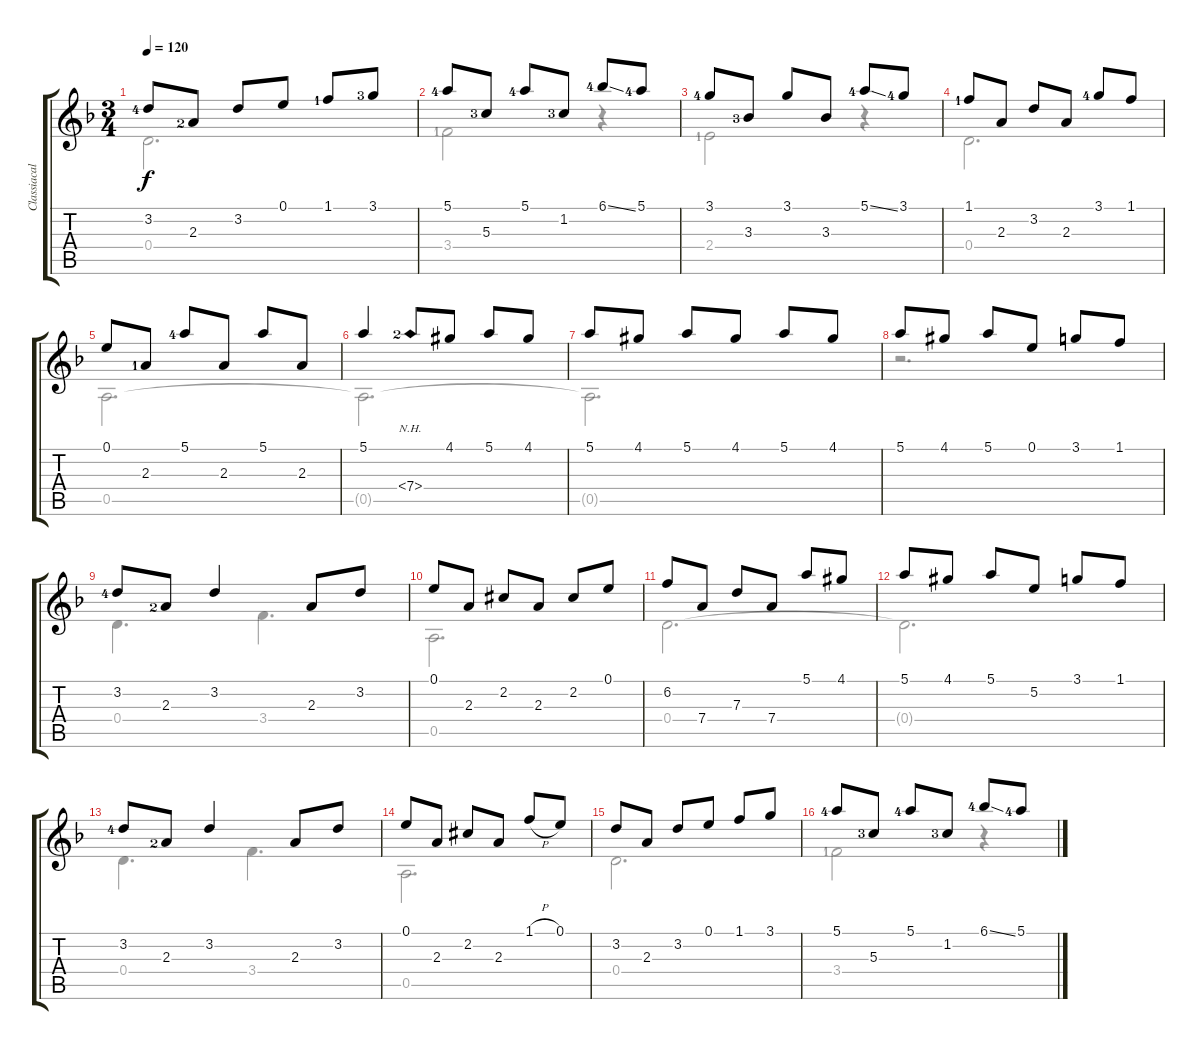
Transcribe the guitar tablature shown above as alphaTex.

\track ("Classiacal Guitar" "Classiacal") {instrument acousticguitarnylon}
\staff {score tabs}
\tuning (E4 B3 G3 D3 A2 E2) {hide}
\voice
\ts (3 4)
\tempo 120
\clef g2
\ks dminor
3.2{lf 5}.8{dy f} 2.3{lf 3}.8 3.2.8 0.1.8 1.1{lf 2}.8 3.1{lf 4}.8 |
5.1{lf 5}.8 5.3{lf 4}.8 5.1{lf 5}.8 1.2{lf 4}.8 6.1{ss lf 5}.8 5.1{lf 5}.8 |
3.1{lf 5}.8 3.3{lf 4}.8 3.1.8 3.3.8 5.1{ss lf 5}.8 3.1{lf 5}.8 |
1.1{lf 2}.8 2.3.8 3.2.8 2.3.8 3.1{lf 5}.8 1.1.8 |
0.1.8 2.3{lf 2}.8 5.1{lf 5}.8 2.3.8 5.1.8 2.3.8 |
5.1.4 7.4{nh lf 3}.8 4.1{acc #}.8 5.1.8 4.1{acc #}.8 |
5.1.8 4.1{acc #}.8 5.1.8 4.1{acc #}.8 5.1.8 4.1{acc #}.8 |
5.1.8 4.1{acc #}.8 5.1.8 0.1.8 3.1.8 1.1.8 |
3.2{lf 5}.8 2.3{lf 3}.8 3.2.4 2.3.8 3.2.8 |
0.1.8 2.3.8 2.2{acc #}.8 2.3.8 2.2{acc #}.8 0.1.8 |
6.2.8 7.4.8 7.3.8 7.4.8 5.1.8 4.1{acc #}.8 |
5.1.8 4.1{acc #}.8 5.1.8 5.2.8 3.1.8 1.1.8 |
3.2{lf 5}.8 2.3{lf 3}.8 3.2.4 2.3.8 3.2.8 |
0.1.8 2.3.8 2.2{acc #}.8 2.3.8 1.1{h}.8 0.1.8 |
3.2.8 2.3.8 3.2.8 0.1.8 1.1.8 3.1.8 |
5.1{lf 5}.8 5.3{lf 4}.8 5.1{lf 5}.8 1.2{lf 4}.8 6.1{ss lf 5}.8 5.1{lf 5}.8
\voice
\clef g2
\ottava regular
\simile none
\ks dminor
0.4.2{d dy f} |
3.4{lf 2}.2 r.4 |
2.4{lf 2}.2 r.4 |
0.4.2{d} |
0.5.2{d} |
0.5{t}.2{d} |
0.5{t}.2{d} |
r.2{d} |
0.4.4{d} 3.4.4{d} |
0.5.2{d} |
0.4.2{d} |
0.4{t}.2{d} |
0.4.4{d} 3.4.4{d} |
0.5.2{d} |
0.4.2{d} |
3.4{lf 2}.2 r.4
